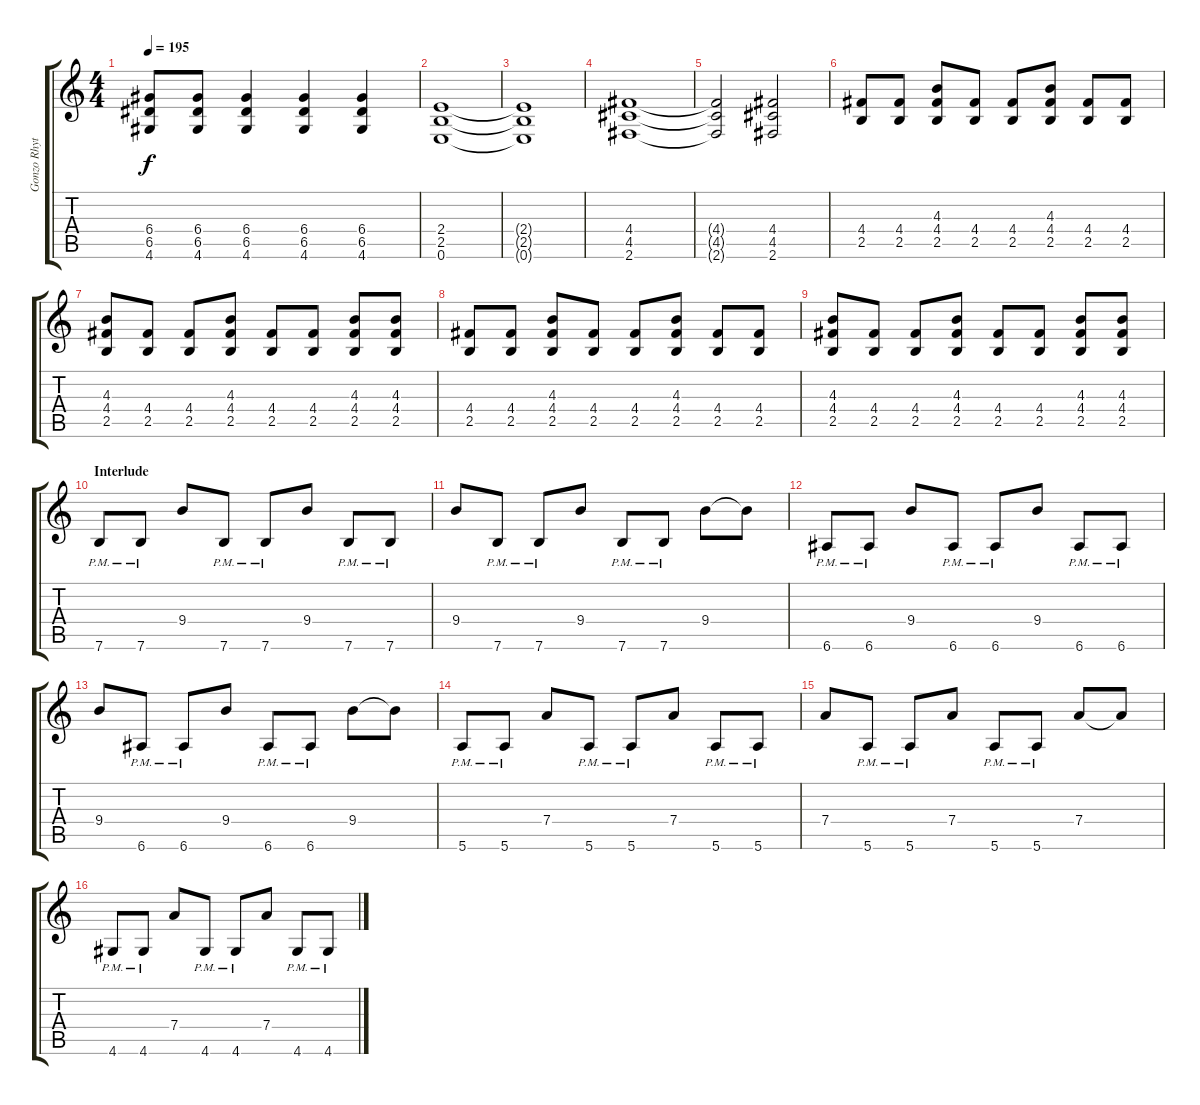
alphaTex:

\track ("Gonzo Rhythm I" "Gonzo Rhyt") {instrument overdrivenguitar}
\staff {score tabs}
\tuning (E4 B3 G3 D3 A2 E2) {hide}
\ts (4 4)
\tempo 195
\clef g2
\ks c
(6.4{t} 6.5{t} 4.6{t}).8{dy f} (6.4 6.5 4.6).8 (6.4 6.5 4.6).4 (6.4 6.5 4.6).4 (6.4 6.5 4.6).4 |
(2.4 2.5 0.6).1 |
(2.4{t} 2.5{t} 0.6{t}).1 |
(4.4 4.5 2.6).1 |
(4.4{t} 4.5{t} 2.6{t}).2 (4.4 4.5 2.6).2 |
(4.4 2.5).8 (4.4 2.5).8 (4.3 4.4 2.5).8 (4.4 2.5).8 (4.4 2.5).8 (4.3 4.4 2.5).8 (4.4 2.5).8 (4.4 2.5).8 |
(4.3 4.4 2.5).8 (4.4 2.5).8 (4.4 2.5).8 (4.3 4.4 2.5).8 (4.4 2.5).8 (4.4 2.5).8 (4.3 4.4 2.5).8 (4.3 4.4 2.5).8 |
(4.4 2.5).8 (4.4 2.5).8 (4.3 4.4 2.5).8 (4.4 2.5).8 (4.4 2.5).8 (4.3 4.4 2.5).8 (4.4 2.5).8 (4.4 2.5).8 |
(4.3 4.4 2.5).8 (4.4 2.5).8 (4.4 2.5).8 (4.3 4.4 2.5).8 (4.4 2.5).8 (4.4 2.5).8 (4.3 4.4 2.5).8 (4.3 4.4 2.5).8 |
\section ("" "Interlude")
7.6{pm}.8 7.6{pm}.8 9.4.8 7.6{pm}.8 7.6{pm}.8 9.4.8 7.6{pm}.8 7.6{pm}.8 |
9.4.8 7.6{pm}.8 7.6{pm}.8 9.4.8 7.6{pm}.8 7.6{pm}.8 9.4.8 9.4{t}.8 |
6.6{pm}.8 6.6{pm}.8 9.4.8 6.6{pm}.8 6.6{pm}.8 9.4.8 6.6{pm}.8 6.6{pm}.8 |
9.4.8 6.6{pm}.8 6.6{pm}.8 9.4.8 6.6{pm}.8 6.6{pm}.8 9.4.8 9.4{t}.8 |
5.6{pm}.8 5.6{pm}.8 7.4.8 5.6{pm}.8 5.6{pm}.8 7.4.8 5.6{pm}.8 5.6{pm}.8 |
7.4.8 5.6{pm}.8 5.6{pm}.8 7.4.8 5.6{pm}.8 5.6{pm}.8 7.4.8 7.4{t}.8 |
4.6{pm}.8 4.6{pm}.8 7.4.8 4.6{pm}.8 4.6{pm}.8 7.4.8 4.6{pm}.8 4.6{pm}.8
